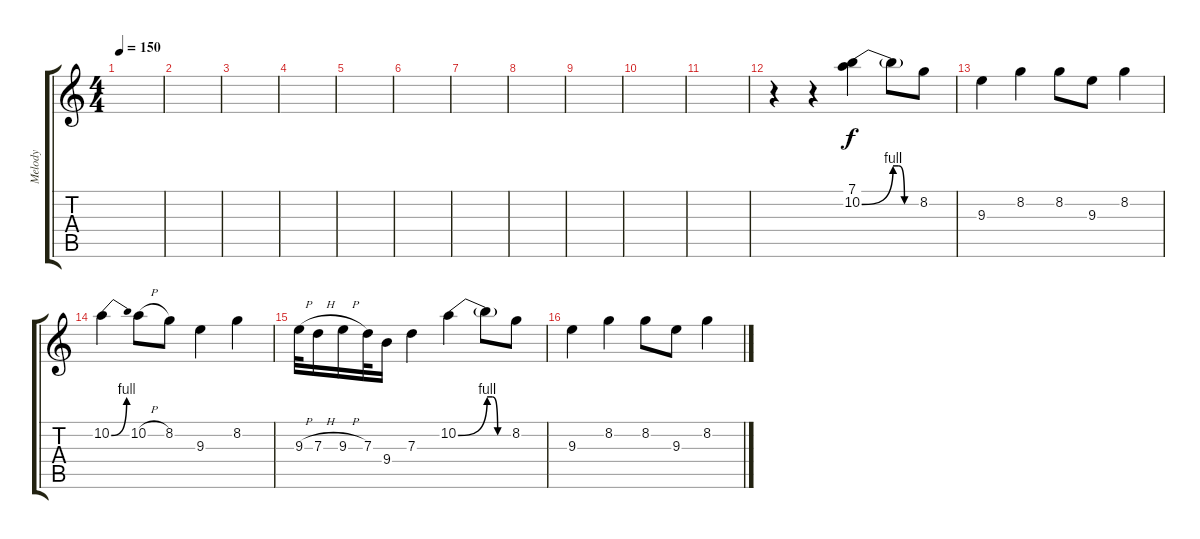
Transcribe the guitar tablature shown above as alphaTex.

\track ("Melody" "Melody") {mute instrument distortionguitar}
\staff {score tabs}
\tuning (E4 B3 G3 D3 A2 E2) {hide}
\ts (4 4)
\tempo 150
\clef g2
\ks c
|
|
|
|
|
|
|
|
|
|
|
r.4 r.4 (7.1 10.2{be (bend 0 0 60 4)}).4 10.2{be (custom 0 4 15 4 30 0 60 0) t}.8 8.2.8 |
9.3.4 8.2.4 8.2.8 9.3.8 8.2.4 |
10.2{be (bend 0 0 60 4)}.4 10.2{h}.8 8.2.8 9.3.4 8.2.4 |
9.3{h}.32 7.3{h}.16 9.3{h}.16 7.3.32 9.4.16 7.3.4 10.2{be (bend 0 0 60 4)}.4 10.2{be (custom 0 4 15 4 30 0 60 0) t}.8 8.2.8 |
9.3.4 8.2.4 8.2.8 9.3.8 8.2.4
